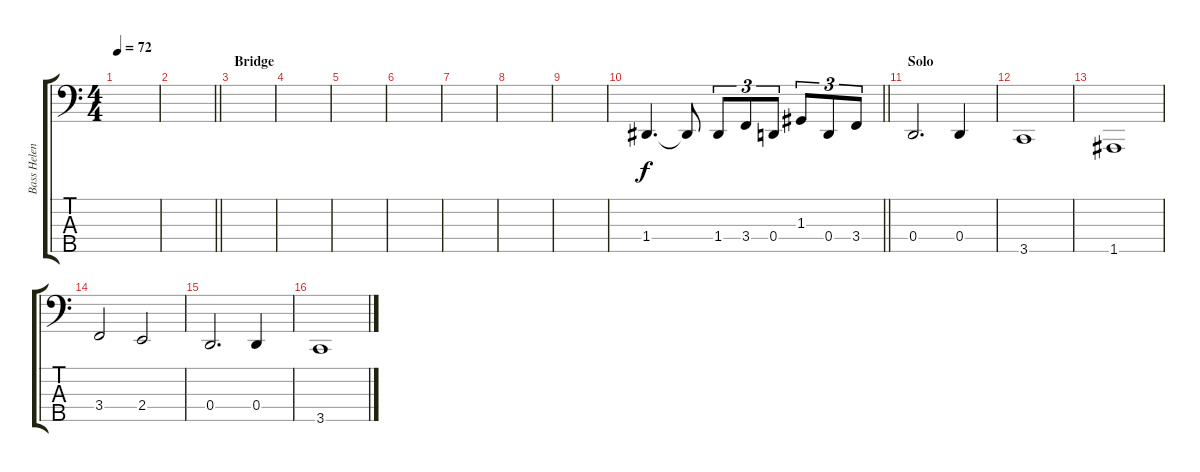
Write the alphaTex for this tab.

\track ("Bass Helen" "Bass Helen") {instrument electricbasspick}
\staff {score tabs}
\tuning (F2 C2 G1 D1 A0) {hide}
\ts (4 4)
\tempo 72
\clef f4
\ks c
|
\barLineRight lightlight
|
\section ("" "Bridge")
|
|
|
|
|
|
|
\barLineRight lightlight
1.4.4{d} 1.4{t}.8 1.4.8{tu (3 2)} 3.4.8{tu (3 2)} 0.4.8{tu (3 2)} 1.3.8{tu (3 2)} 0.4.8{tu (3 2)} 3.4.8{tu (3 2)} |
\section ("" "Solo")
0.4.2{d} 0.4.4 |
3.5.1 |
1.5.1 |
3.4.2 2.4.2 |
0.4.2{d} 0.4.4 |
3.5.1
